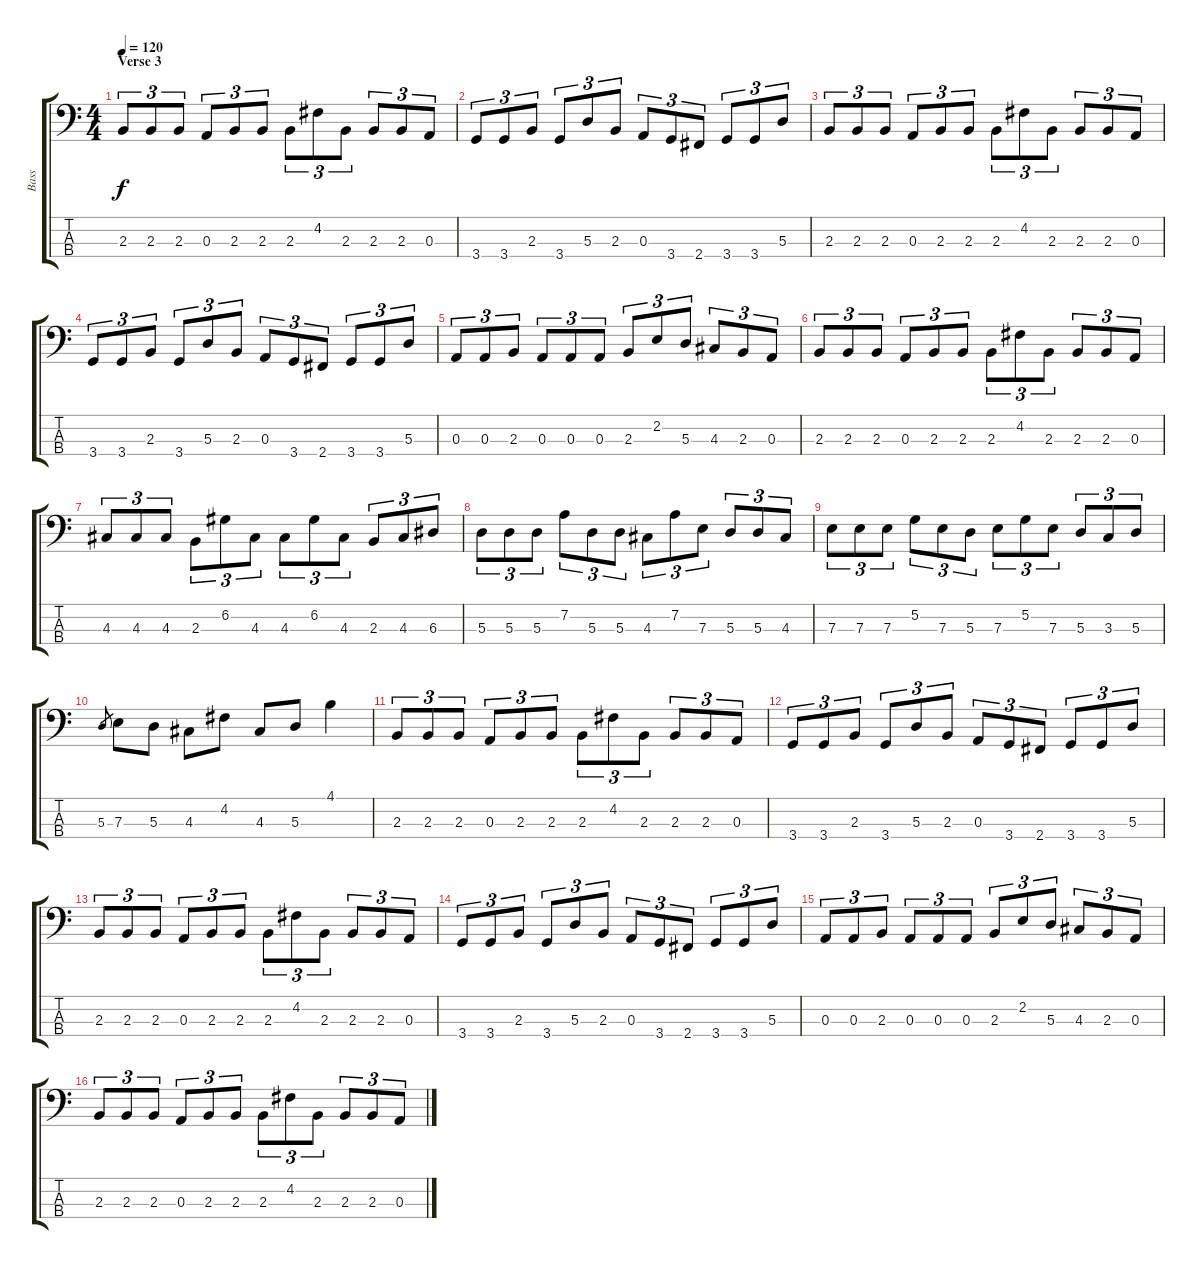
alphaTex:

\track ("Bass" "Bass") {instrument electricbassfinger}
\staff {score tabs}
\tuning (G2 D2 A1 E1) {hide}
\ts (4 4)
\section ("" "Verse 3")
\tempo 120
\clef f4
\ks c
2.3.8{tu (3 2) dy f} 2.3.8{tu (3 2)} 2.3.8{tu (3 2)} 0.3.8{tu (3 2)} 2.3.8{tu (3 2)} 2.3.8{tu (3 2)} 2.3.8{tu (3 2)} 4.2.8{tu (3 2)} 2.3.8{tu (3 2)} 2.3.8{tu (3 2)} 2.3.8{tu (3 2)} 0.3.8{tu (3 2)} |
3.4.8{tu (3 2)} 3.4.8{tu (3 2)} 2.3.8{tu (3 2)} 3.4.8{tu (3 2)} 5.3.8{tu (3 2)} 2.3.8{tu (3 2)} 0.3.8{tu (3 2)} 3.4.8{tu (3 2)} 2.4.8{tu (3 2)} 3.4.8{tu (3 2)} 3.4.8{tu (3 2)} 5.3.8{tu (3 2)} |
2.3.8{tu (3 2)} 2.3.8{tu (3 2)} 2.3.8{tu (3 2)} 0.3.8{tu (3 2)} 2.3.8{tu (3 2)} 2.3.8{tu (3 2)} 2.3.8{tu (3 2)} 4.2.8{tu (3 2)} 2.3.8{tu (3 2)} 2.3.8{tu (3 2)} 2.3.8{tu (3 2)} 0.3.8{tu (3 2)} |
3.4.8{tu (3 2)} 3.4.8{tu (3 2)} 2.3.8{tu (3 2)} 3.4.8{tu (3 2)} 5.3.8{tu (3 2)} 2.3.8{tu (3 2)} 0.3.8{tu (3 2)} 3.4.8{tu (3 2)} 2.4.8{tu (3 2)} 3.4.8{tu (3 2)} 3.4.8{tu (3 2)} 5.3.8{tu (3 2)} |
0.3.8{tu (3 2)} 0.3.8{tu (3 2)} 2.3.8{tu (3 2)} 0.3.8{tu (3 2)} 0.3.8{tu (3 2)} 0.3.8{tu (3 2)} 2.3.8{tu (3 2)} 2.2.8{tu (3 2)} 5.3.8{tu (3 2)} 4.3.8{tu (3 2)} 2.3.8{tu (3 2)} 0.3.8{tu (3 2)} |
2.3.8{tu (3 2)} 2.3.8{tu (3 2)} 2.3.8{tu (3 2)} 0.3.8{tu (3 2)} 2.3.8{tu (3 2)} 2.3.8{tu (3 2)} 2.3.8{tu (3 2)} 4.2.8{tu (3 2)} 2.3.8{tu (3 2)} 2.3.8{tu (3 2)} 2.3.8{tu (3 2)} 0.3.8{tu (3 2)} |
4.3.8{tu (3 2)} 4.3.8{tu (3 2)} 4.3.8{tu (3 2)} 2.3.8{tu (3 2)} 6.2.8{tu (3 2)} 4.3.8{tu (3 2)} 4.3.8{tu (3 2)} 6.2.8{tu (3 2)} 4.3.8{tu (3 2)} 2.3.8{tu (3 2)} 4.3.8{tu (3 2)} 6.3.8{tu (3 2)} |
5.3.8{tu (3 2)} 5.3.8{tu (3 2)} 5.3.8{tu (3 2)} 7.2.8{tu (3 2)} 5.3.8{tu (3 2)} 5.3.8{tu (3 2)} 4.3.8{tu (3 2)} 7.2.8{tu (3 2)} 7.3.8{tu (3 2)} 5.3.8{tu (3 2)} 5.3.8{tu (3 2)} 4.3.8{tu (3 2)} |
7.3.8{tu (3 2)} 7.3.8{tu (3 2)} 7.3.8{tu (3 2)} 5.2.8{tu (3 2)} 7.3.8{tu (3 2)} 5.3.8{tu (3 2)} 7.3.8{tu (3 2)} 5.2.8{tu (3 2)} 7.3.8{tu (3 2)} 5.3.8{tu (3 2)} 3.3.8{tu (3 2)} 5.3.8{tu (3 2)} |
5.3.8{gr} 7.3.8 5.3.8 4.3.8 4.2.8 4.3.8 5.3.8 4.1.4 |
2.3.8{tu (3 2)} 2.3.8{tu (3 2)} 2.3.8{tu (3 2)} 0.3.8{tu (3 2)} 2.3.8{tu (3 2)} 2.3.8{tu (3 2)} 2.3.8{tu (3 2)} 4.2.8{tu (3 2)} 2.3.8{tu (3 2)} 2.3.8{tu (3 2)} 2.3.8{tu (3 2)} 0.3.8{tu (3 2)} |
3.4.8{tu (3 2)} 3.4.8{tu (3 2)} 2.3.8{tu (3 2)} 3.4.8{tu (3 2)} 5.3.8{tu (3 2)} 2.3.8{tu (3 2)} 0.3.8{tu (3 2)} 3.4.8{tu (3 2)} 2.4.8{tu (3 2)} 3.4.8{tu (3 2)} 3.4.8{tu (3 2)} 5.3.8{tu (3 2)} |
2.3.8{tu (3 2)} 2.3.8{tu (3 2)} 2.3.8{tu (3 2)} 0.3.8{tu (3 2)} 2.3.8{tu (3 2)} 2.3.8{tu (3 2)} 2.3.8{tu (3 2)} 4.2.8{tu (3 2)} 2.3.8{tu (3 2)} 2.3.8{tu (3 2)} 2.3.8{tu (3 2)} 0.3.8{tu (3 2)} |
3.4.8{tu (3 2)} 3.4.8{tu (3 2)} 2.3.8{tu (3 2)} 3.4.8{tu (3 2)} 5.3.8{tu (3 2)} 2.3.8{tu (3 2)} 0.3.8{tu (3 2)} 3.4.8{tu (3 2)} 2.4.8{tu (3 2)} 3.4.8{tu (3 2)} 3.4.8{tu (3 2)} 5.3.8{tu (3 2)} |
0.3.8{tu (3 2)} 0.3.8{tu (3 2)} 2.3.8{tu (3 2)} 0.3.8{tu (3 2)} 0.3.8{tu (3 2)} 0.3.8{tu (3 2)} 2.3.8{tu (3 2)} 2.2.8{tu (3 2)} 5.3.8{tu (3 2)} 4.3.8{tu (3 2)} 2.3.8{tu (3 2)} 0.3.8{tu (3 2)} |
2.3.8{tu (3 2)} 2.3.8{tu (3 2)} 2.3.8{tu (3 2)} 0.3.8{tu (3 2)} 2.3.8{tu (3 2)} 2.3.8{tu (3 2)} 2.3.8{tu (3 2)} 4.2.8{tu (3 2)} 2.3.8{tu (3 2)} 2.3.8{tu (3 2)} 2.3.8{tu (3 2)} 0.3.8{tu (3 2)}
